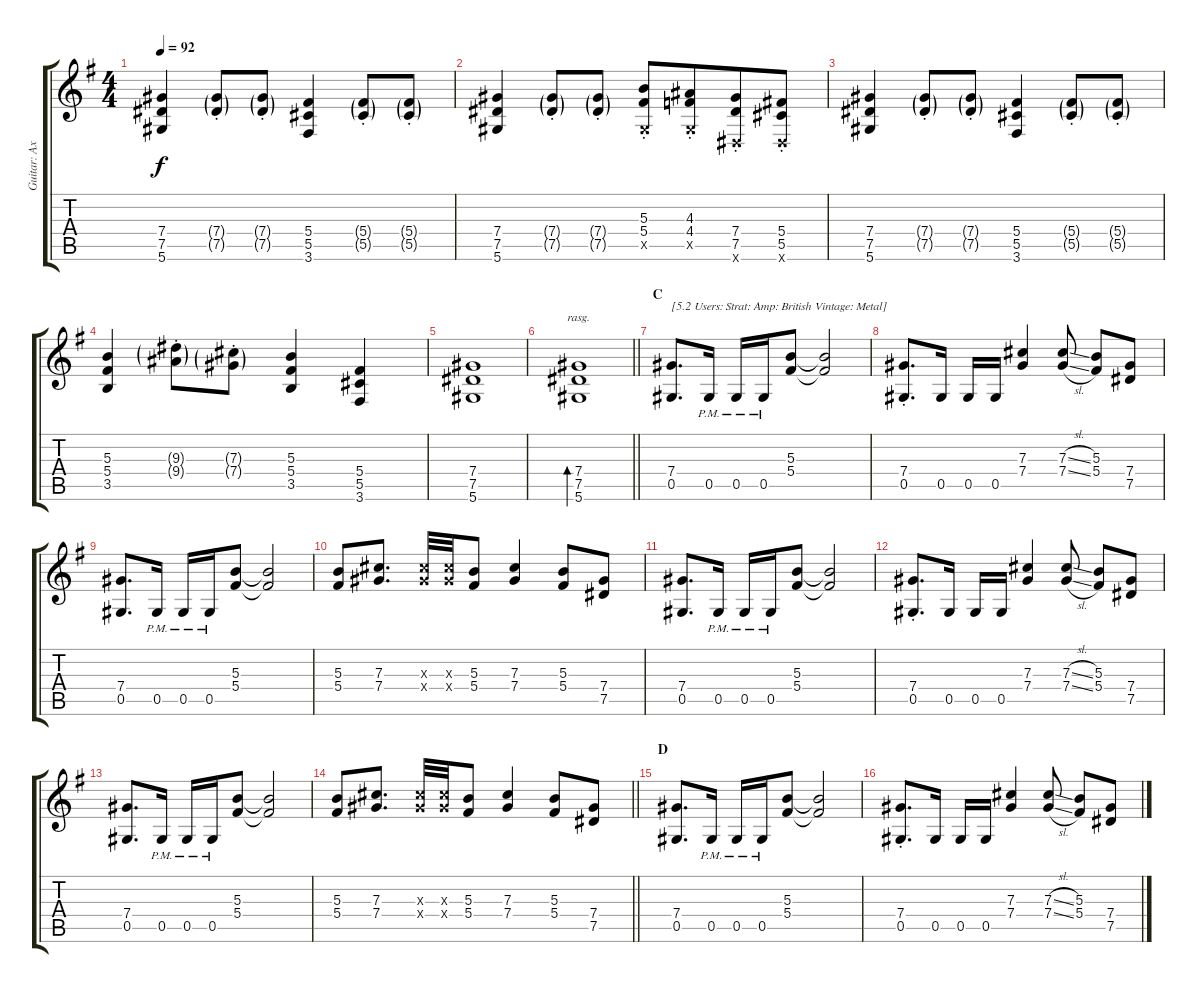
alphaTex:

\track ("Guitar: Axel" "Guitar: Ax") {instrument electricguitarclean}
\staff {score tabs}
\tuning (Eb4 Bb3 Gb3 Db3 Ab2 Eb2) {hide}
\ts (4 4)
\tempo 92
\clef g2
\ks g
(7.4 7.5 5.6).4{dy f} (7.4{g st} 7.5{g st}).8 (7.4{g st} 7.5{g st}).8 (5.4 5.5 3.6).4 (5.4{g st} 5.5{g st}).8 (5.4{g st} 5.5{g st}).8 |
(7.4 7.5 5.6).4 (7.4{g st} 7.5{g st}).8 (7.4{g st} 7.5{g st}).8 (5.3{st} 5.4{st} 0.5{x}).8 (4.3{st} 4.4{st} 0.5{x}).8{beam merge} (7.4{st} 7.5{st} 0.6{x}).8 (5.4{st} 5.5{st} 0.6{x}).8 |
(7.4 7.5 5.6).4 (7.4{g st} 7.5{g st}).8 (7.4{g st} 7.5{g st}).8 (5.4 5.5 3.6).4 (5.4{g st} 5.5{g st}).8 (5.4{g st} 5.5{g st}).8 |
(5.3 5.4 3.5).4 (9.3{g st} 9.4{g st}).8 (7.3{g st} 7.4{g st}).8 (5.3 5.4 3.5).4{beam merge} (5.4 5.5 3.6).4 |
(7.4 7.5 5.6).1 |
\barLineRight lightlight
(7.4 7.5 5.6).1{bd 480 rasg ii} |
\section ("" "C")
(7.4 0.5).8{d txt "[5.2 Users: Strat: Amp: British Vintage: Metal]" volume 13 instrument distortionguitar} 0.5{pm}.16 0.5{pm}.16 0.5{pm}.16 (5.3 5.4).8 (5.3{t} 5.4{t}).2 |
(7.4{st} 0.5{st}).8{d} 0.5.16 0.5.16 0.5.16 (7.3 7.4).4 (7.3{sl} 7.4{sl}).8 (5.3 5.4).8 (7.4 7.5).8 |
(7.4 0.5).8{d} 0.5{pm}.16 0.5{pm}.16 0.5{pm}.16 (5.3 5.4).8 (5.3{t} 5.4{t}).2 |
(5.3 5.4).8 (7.3 7.4).8{d} (7.3{x} 7.4{x}).32 (7.3{x} 7.4{x}).32 (5.3 5.4).8 (7.3 7.4).4 (5.3 5.4).8 (7.4 7.5).8 |
(7.4 0.5).8{d} 0.5{pm}.16 0.5{pm}.16 0.5{pm}.16 (5.3 5.4).8 (5.3{t} 5.4{t}).2 |
(7.4{st} 0.5{st}).8{d} 0.5.16 0.5.16 0.5.16 (7.3 7.4).4 (7.3{sl} 7.4{sl}).8 (5.3 5.4).8 (7.4 7.5).8 |
(7.4 0.5).8{d} 0.5{pm}.16 0.5{pm}.16 0.5{pm}.16 (5.3 5.4).8 (5.3{t} 5.4{t}).2 |
\barLineRight lightlight
(5.3 5.4).8 (7.3 7.4).8{d} (7.3{x} 7.4{x}).32 (7.3{x} 7.4{x}).32 (5.3 5.4).8 (7.3 7.4).4 (5.3 5.4).8 (7.4 7.5).8 |
\section ("" "D")
(7.4 0.5).8{d} 0.5{pm}.16 0.5{pm}.16 0.5{pm}.16 (5.3 5.4).8 (5.3{t} 5.4{t}).2 |
(7.4{st} 0.5{st}).8{d} 0.5.16 0.5.16 0.5.16 (7.3 7.4).4 (7.3{sl} 7.4{sl}).8 (5.3 5.4).8 (7.4 7.5).8
